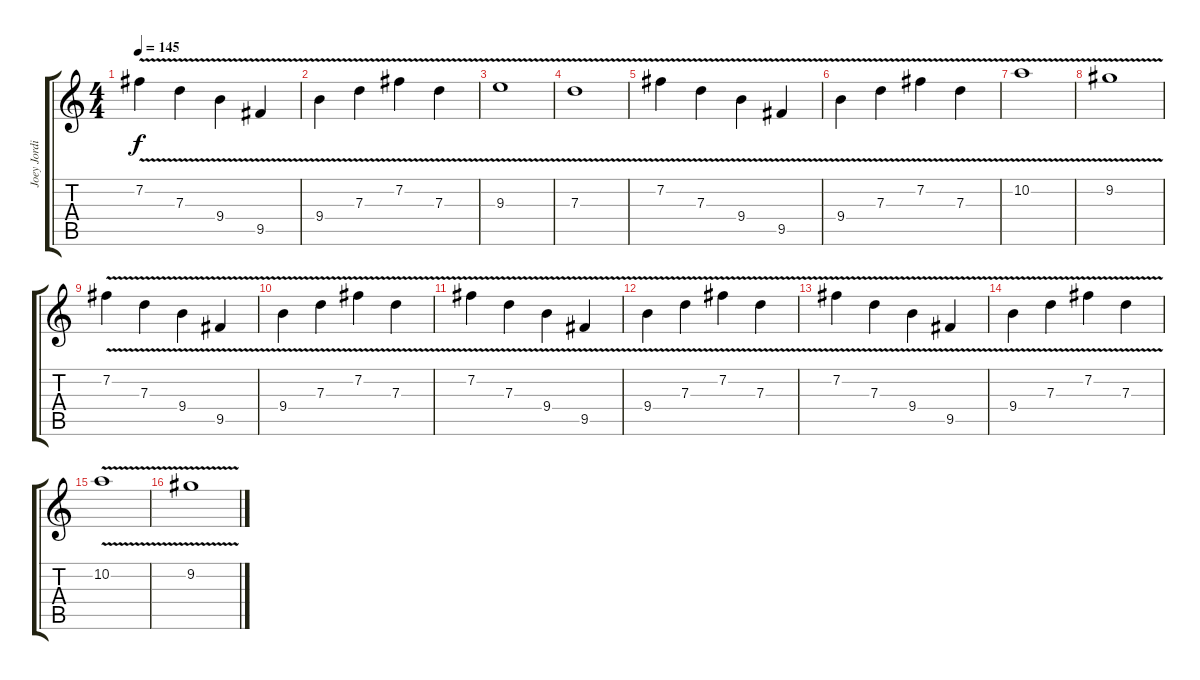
\track ("Joey Jordisson" "Joey Jordi") {instrument overdrivenguitar}
\staff {score tabs}
\tuning (E4 B3 G3 D3 A2 E2) {hide}
\ts (4 4)
\tempo 145
\clef g2
\ks c
7.2{v}.4{dy f} 7.3{v}.4 9.4{v}.4 9.5{v}.4 |
9.4{v}.4 7.3{v}.4 7.2{v}.4 7.3{v}.4 |
9.3{v}.1 |
7.3{v}.1 |
7.2{v}.4 7.3{v}.4 9.4{v}.4 9.5{v}.4 |
9.4{v}.4 7.3{v}.4 7.2{v}.4 7.3{v}.4 |
10.2{v}.1 |
9.2{v}.1 |
7.2{v}.4 7.3{v}.4 9.4{v}.4 9.5{v}.4 |
9.4{v}.4 7.3{v}.4 7.2{v}.4 7.3{v}.4 |
7.2{v}.4 7.3{v}.4 9.4{v}.4 9.5{v}.4 |
9.4{v}.4 7.3{v}.4 7.2{v}.4 7.3{v}.4 |
7.2{v}.4 7.3{v}.4 9.4{v}.4 9.5{v}.4 |
9.4{v}.4 7.3{v}.4 7.2{v}.4 7.3{v}.4 |
10.2{v}.1 |
9.2{v}.1
